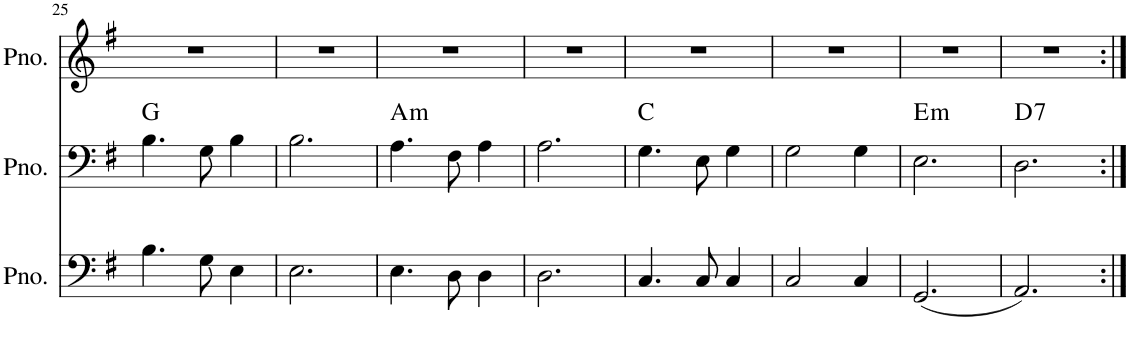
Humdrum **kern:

**kern	**kern	**harte	**kern
*part3	*part2	*part2	*part1
*staff3	*staff2	*	*staff1
*I"Piano	*I"Piano	*	*I"Piano
*I'Pno.	*I'Pno.	*	*I'Pno.
!!LO:PB:g=z
*clefF4	*clefF4	*	*clefG2
*k[f#]	*k[f#]	*	*k[f#]
*M3/4	*M3/4	*	*M3/4
=25	=25	=25	=25
4.B\	4.B\	G:maj	2.r
8G\	8G\	.	.
4E\	4B\	.	.
=26	=26	=26	=26
2.E\	2.B\	.	2.r
=27	=27	=27	=27
!	!	!LO:H:kt=m	!
4.E\	4.A\	A:min	2.r
8D\	8F#\	.	.
4D\	4A\	.	.
=28	=28	=28	=28
2.D\	2.A\	.	2.r
=29	=29	=29	=29
4.C/	4.G\	C:maj	2.r
8C/	8E\	.	.
4C/	4G\	.	.
=30	=30	=30	=30
2C/	2G\	.	2.r
4C/	4G\	.	.
=31	=31	=31	=31
!	!	!LO:H:kt=m	!
(2.GG/	2.E\	E:min	2.r
=32	=32	=32	=32
!	!	!LO:H:kt=7	!
2.AA/)	2.D\	D:7	2.r
=:|!	=:|!	=:|!	=:|!
*-	*-	*-	*-
